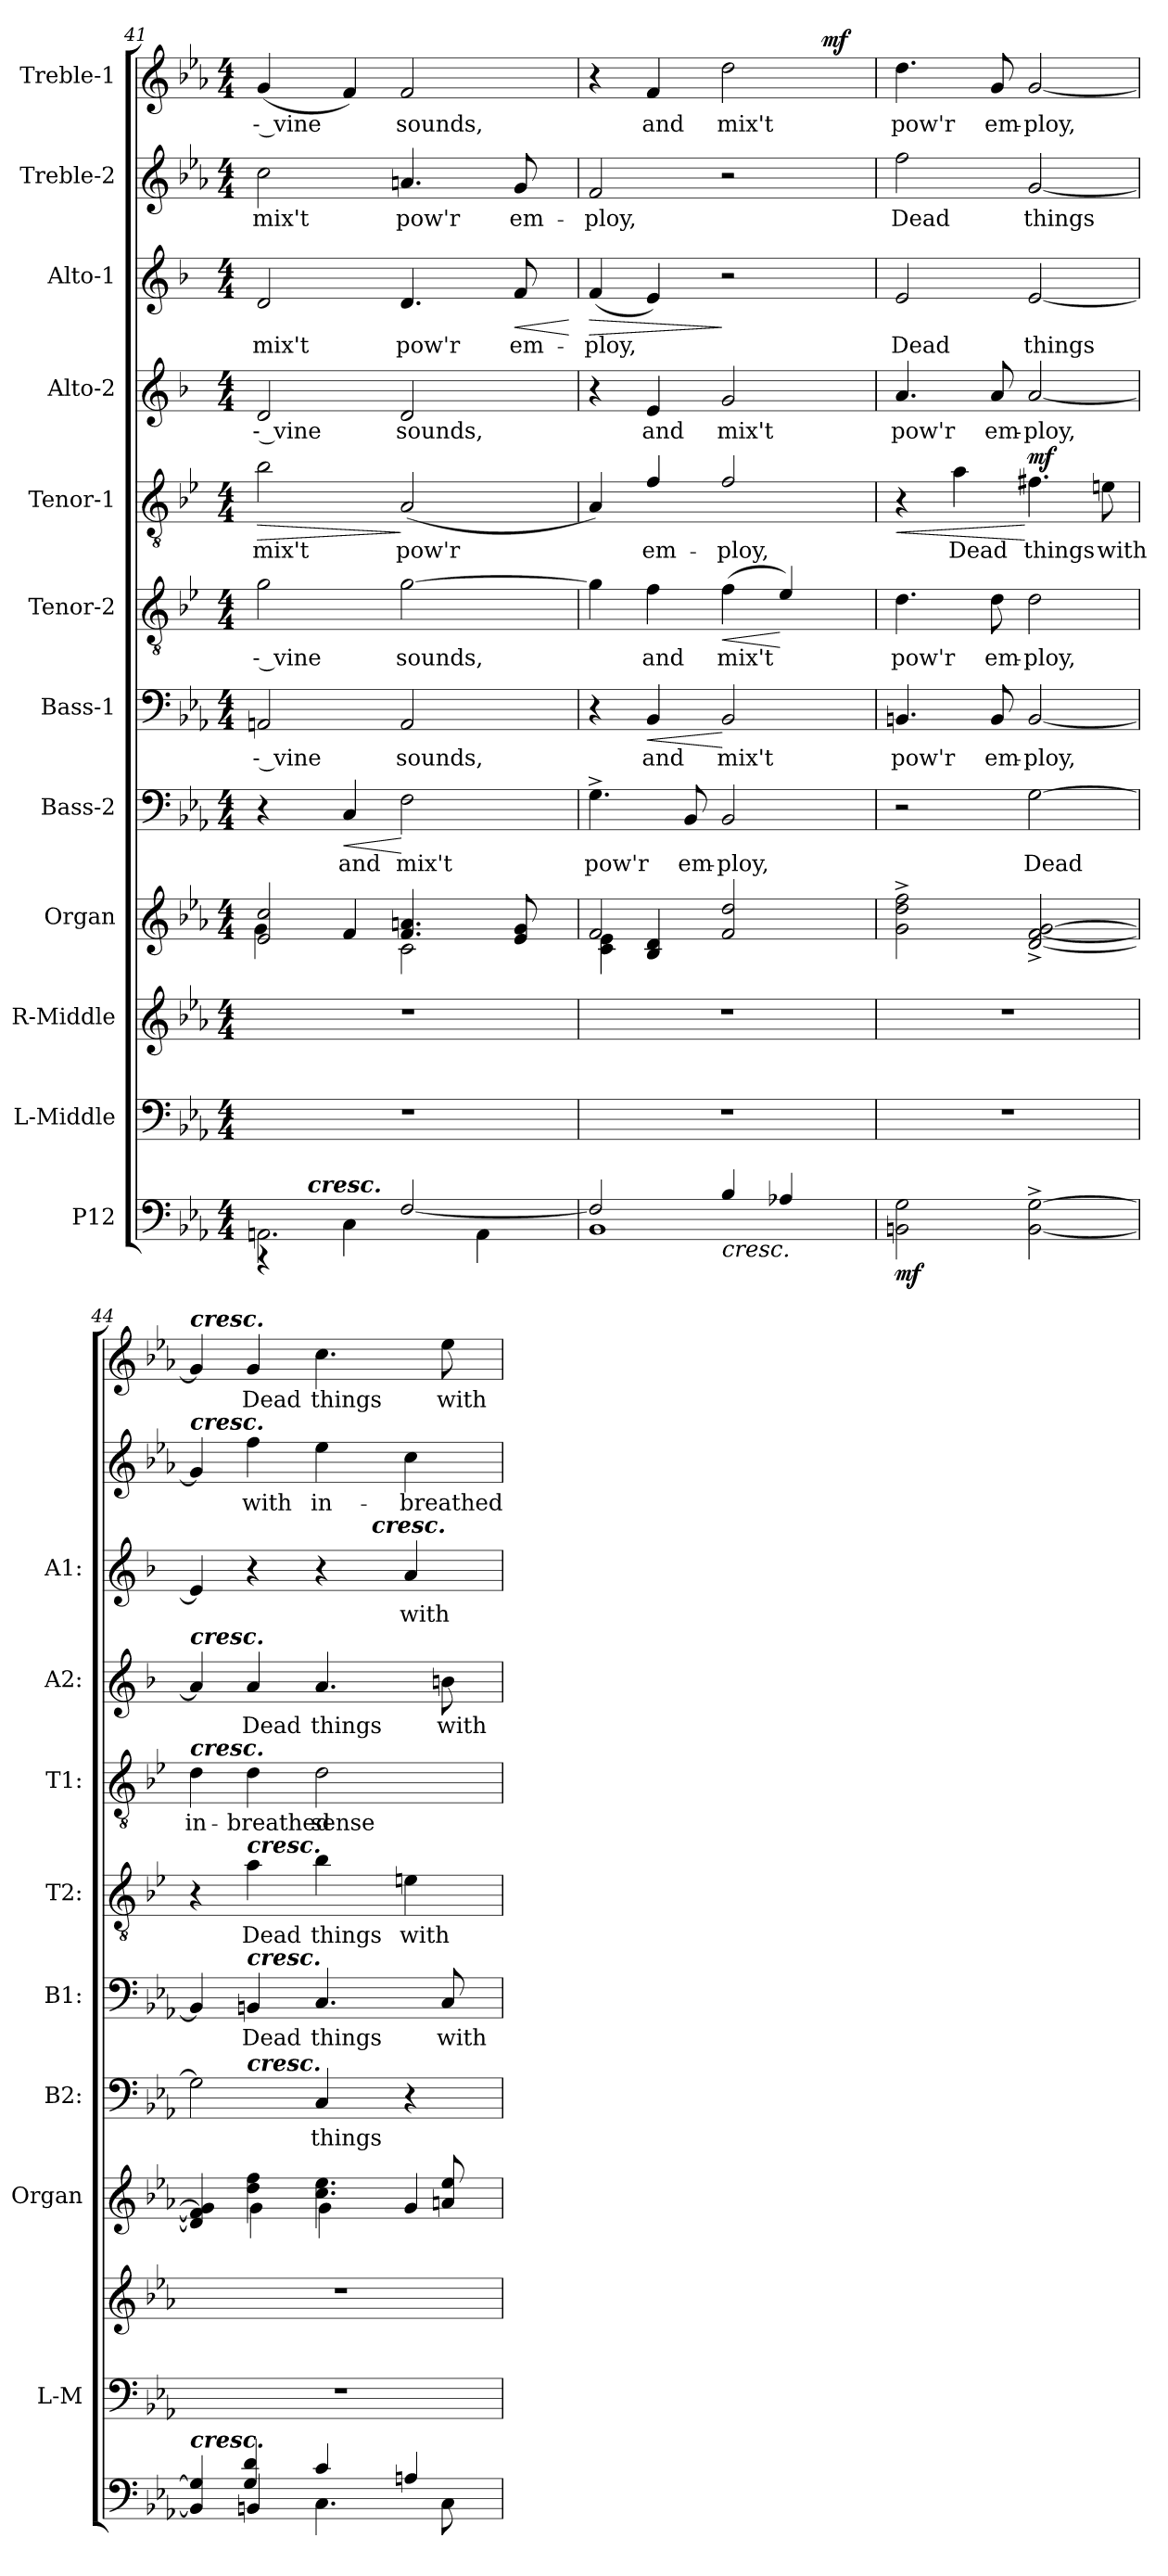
**kern	**dynam	**kern	**kern	**kern	**kern	**text	**dynam	**kern	**text	**dynam	**kern	**text	**dynam	**kern	**text	**dynam	**kern	**text	**kern	**text	**dynam	**kern	**text	**kern	**text	**dynam
*part12	*part12	*part11	*part10	*part9	*part8	*part8	*part8	*part7	*part7	*part7	*part6	*part6	*part6	*part5	*part5	*part5	*part4	*part4	*part3	*part3	*part3	*part2	*part2	*part1	*part1	*part1
*staff12	*staff12	*staff11	*staff10	*staff9	*staff8	*staff8	*staff8	*staff7	*staff7	*staff7	*staff6	*staff6	*staff6	*staff5	*staff5	*staff5	*staff4	*staff4	*staff3	*staff3	*staff3	*staff2	*staff2	*staff1	*staff1	*staff1
*I"P12	*	*I"L-Middle	*I"R-Middle	*I"Organ	*I"Bass-2	*	*	*I"Bass-1	*	*	*I"Tenor-2	*	*	*I"Tenor-1	*	*	*I"Alto-2	*	*I"Alto-1	*	*	*I"Treble-2	*	*I"Treble-1	*	*
*	*	*I'L-M	*	*I'Organ	*I'B2:	*	*	*I'B1:	*	*	*I'T2:	*	*	*I'T1:	*	*	*I'A2:	*	*I'A1:	*	*	*	*	*	*	*
!!LO:PB:g=z
*clefF4	*	*clefF4	*clefG2	*clefG2	*clefF4	*	*	*clefF4	*	*	*clefGv2	*	*	*clefGv2	*	*	*clefG2	*	*clefG2	*	*	*clefG2	*	*clefG2	*	*
*	*	*	*	*	*	*	*	*	*	*	*ITrd4c7	*	*	*ITrd4c7	*	*	*ITrd1c2	*	*ITrd1c2	*	*	*ITrd-7c-12	*	*ITrd-7c-12	*	*
*k[b-e-a-]	*	*k[b-e-a-]	*k[b-e-a-]	*k[b-e-a-]	*k[b-e-a-]	*	*	*k[b-e-a-]	*	*	*k[b-e-a-]	*	*	*k[b-e-a-]	*	*	*k[b-e-a-]	*	*k[b-e-a-]	*	*	*k[b-e-a-]	*	*k[b-e-a-]	*	*
*E-:	*	*E-:	*E-:	*E-:	*E-:	*	*	*E-:	*	*	*E-:	*	*	*E-:	*	*	*E-:	*	*E-:	*	*	*E-:	*	*E-:	*	*
*M4/4	*	*M4/4	*M4/4	*M4/4	*M4/4	*	*	*M4/4	*	*	*M4/4	*	*	*M4/4	*	*	*M4/4	*	*M4/4	*	*	*M4/4	*	*M4/4	*	*
=41	=41	=41	=41	=41	=41	=41	=41	=41	=41	=41	=41	=41	=41	=41	=41	=41	=41	=41	=41	=41	=41	=41	=41	=41	=41	=41
*^	*	*	*	*^	*	*	*	*	*	*	*	*	*	*	*	*	*	*	*	*	*	*	*	*	*	*
!	!	!	!	!	!	!	!	!	!	!	!LO:LY:b:color=#000000	!	!	!	!	!	!	!	!	!	!	!	!	!	!	!	!	!
!	!	!	!	!	!	!	!	!	!	!	!	!	!	!LO:LY:b:color=#000000	!	!	!	!	!	!	!	!	!	!	!	!	!	!
!	!	!	!	!	!	!	!	!	!	!	!	!	!	!	!	!	!LO:LY:b:color=#000000	!LO:HP:b	!	!	!	!	!	!	!	!	!	!
!	!	!	!	!	!	!	!	!	!	!	!	!	!	!	!	!	!	!	!	!LO:LY:b:color=#000000	!	!	!	!	!	!	!	!
!	!	!	!	!	!	!	!	!	!	!	!	!	!	!	!	!	!	!	!	!	!	!LO:LY:b:color=#000000	!	!	!	!	!	!
!	!	!	!	!	!	!	!	!	!	!	!	!	!	!	!	!	!	!	!	!	!	!	!	!	!LO:LY:b:color=#000000	!	!	!
!	!	!	!	!	!	!	!	!	!	!	!	!	!	!	!	!	!	!	!	!	!	!	!	!	!	!	!LO:LY:b:color=#000000	!
*	*^	*	*	*	*	*	*	*	*	*	*	*	*	*	*	*	*	*	*	*	*	*	*	*	*	*	*	*
2.AAni\	4r	8ryy	.	1r	1r	2e-i/ 2cci	4gi\	4r	.	.	2AAni/	-- vine	.	2ci\	-- vine	.	2e-i\	mix't	>	2ci/	-- vine	2ci/	mix't	.	2ccci\	mix't	(4ggi/	-- vine	.
.	.	128ryy	.	.	.	.	.	.	.	.	.	.	.	.	.	.	.	.	.	.	.	.	.	.	.	.	.	.	.
.	.	256ryy	.	.	.	.	.	.	.	.	.	.	.	.	.	.	.	.	.	.	.	.	.	.	.	.	.	.	.
.	.	1024ryy	.	.	.	.	.	.	.	.	.	.	.	.	.	.	.	.	.	.	.	.	.	.	.	.	.	.	.
!	!	!LO:TX:a:Bi:t=cresc.	!	!	!	!	!	!	!	!	!	!	!	!	!	!	!	!	!	!	!	!	!	!	!	!	!	!	!
.	.	2ryy	.	.	.	.	.	.	.	.	.	.	.	.	.	.	.	.	.	.	.	.	.	.	.	.	.	.	.
!	!	!	!	!	!	!	!	!	!LO:LY:b:color=#000000	!LO:HP:b	!	!	!	!	!	!	!	!	!	!	!	!	!	!	!	!	!	!	!
.	4Ci\	.	.	.	.	.	4fi/	4Ci/	and	<	.	.	.	.	.	.	.	.	.	.	.	.	.	.	.	.	4ffi/)	.	.
!	!	!	!	!	!	!	!	!	!LO:LY:b:color=#000000	!	!	!	!	!	!	!	!	!	!	!	!	!	!	!	!	!	!	!	!
!	!	!	!	!	!	!	!	!	!	!	!	!LO:LY:b:color=#000000	!	!	!	!	!	!	!	!	!	!	!	!	!	!	!	!	!
!	!	!	!	!	!	!	!	!	!	!	!	!	!	!	!LO:LY:b:color=#000000	!	!	!	!	!	!	!	!	!	!	!	!	!	!
!	!	!	!	!	!	!	!	!	!	!	!	!	!	!	!	!	!	!LO:LY:b:color=#000000	!	!	!	!	!	!	!	!	!	!	!
!	!	!	!	!	!	!	!	!	!	!	!	!	!	!	!	!	!	!	!	!	!LO:LY:b:color=#000000	!	!	!	!	!	!	!	!
!	!	!	!	!	!	!	!	!	!	!	!	!	!	!	!	!	!	!	!	!	!	!	!LO:LY:b:color=#000000	!	!	!	!	!	!
!	!	!	!	!	!	!	!	!	!	!	!	!	!	!	!	!	!	!	!	!	!	!	!	!	!	!LO:LY:b:color=#000000	!	!	!
!	!	!	!	!	!	!	!	!	!	!	!	!	!	!	!	!	!	!	!	!	!	!	!	!	!	!	!	!LO:LY:b:color=#000000	!
.	[2Fi/	.	.	.	.	2ci\	4.fi/ 4.ani	2Fi\	mix't	[	2AAi/	sounds,	.	[2ci\	sounds,	.	(2Di/	pow'r	]	2ci/	sounds,	4.ci/	pow'r	.	4.aani/	pow'r	2ffi/	sounds,	.
.	.	4ryy	.	.	.	.	.	.	.	.	.	.	.	.	.	.	.	.	.	.	.	.	.	.	.	.	.	.	.
4AAi\	.	.	.	.	.	.	.	.	.	.	.	.	.	.	.	.	.	.	.	.	.	.	.	.	.	.	.	.	.
!	!	!	!	!	!	!	!	!	!	!	!	!	!	!	!	!	!	!	!	!	!	!	!LO:LY:b:color=#000000	!LO:HP:b	!	!	!	!	!
!	!	!	!	!	!	!	!	!	!	!	!	!	!	!	!	!	!	!	!	!	!	!	!	!	!	!LO:LY:b:color=#000000	!	!	!
.	.	.	.	.	.	.	8e-i/ 8gi	.	.	.	.	.	.	.	.	.	.	.	.	.	.	8e-i/	em-	<	8ggi/	em-	.	.	.
.	.	16ryy	.	.	.	.	.	.	.	.	.	.	.	.	.	.	.	.	.	.	.	.	.	.	.	.	.	.	.
.	.	32ryy	.	.	.	.	.	.	.	.	.	.	.	.	.	.	.	.	.	.	.	.	.	.	.	.	.	.	.
.	.	64ryy	.	.	.	.	.	.	.	.	.	.	.	.	.	.	.	.	.	.	.	.	.	.	.	.	.	.	.
.	.	512.ryy	.	.	.	.	.	.	.	.	.	.	.	.	.	.	.	.	.	.	.	.	.	.	.	.	.	.	.
*	*	*	*	*	*	*v	*v	*	*	*	*	*	*	*	*	*	*	*	*	*	*	*	*	*	*	*	*	*	*
.	.	.	.	.	.	.	.	.	.	.	.	.	.	.	.	.	.	.	.	.	.	.	[	.	.	.	.	.
*	*v	*v	*	*	*	*	*	*	*	*	*	*	*	*	*	*	*	*	*	*	*	*	*	*	*	*	*	*
=42	=42	=42	=42	=42	=42	=42	=42	=42	=42	=42	=42	=42	=42	=42	=42	=42	=42	=42	=42	=42	=42	=42	=42	=42	=42	=42	=42
*	*	*	*	*	*^	*	*	*	*	*	*	*	*	*	*	*	*	*	*	*	*	*	*	*	*	*	*
*	*^	*	*	*	*	*	*	*	*	*	*	*	*	*	*	*	*	*	*	*	*	*	*	*	*	*	*	*
!	!	!	!	!	!	!	!	!	!LO:LY:b:color=#000000	!	!	!	!	!	!	!	!	!	!	!	!	!	!	!	!	!	!	!	!
*	*v	*v	*	*	*	*	*	*	*	*	*	*	*	*	*	*	*	*	*	*	*	*	*	*	*	*	*	*	*
*	*^	*	*	*	*	*	*	*	*	*	*	*	*	*	*	*	*	*	*	*	*	*	*	*	*	*	*	*
!	!	!	!	!	!	!	!	!	!	!	!	!	!	!	!	!	!	!	!	!	!	!	!LO:LY:b:color=#000000	!LO:HP:b	!	!	!	!	!
*	*v	*v	*	*	*	*	*	*	*	*	*	*	*	*	*	*	*	*	*	*	*	*	*	*	*	*	*	*	*
*	*^	*	*	*	*	*	*	*	*	*	*	*	*	*	*	*	*	*	*	*	*	*	*	*	*	*	*	*
!	!	!	!	!	!	!	!	!	!	!	!	!	!	!	!	!	!	!	!	!	!	!	!	!	!	!LO:LY:b:color=#000000	!	!	!
*	*v	*v	*	*	*	*	*	*	*	*	*	*	*	*	*	*	*	*	*	*	*	*	*	*	*	*	*^	*	*
1BB-i	2Fi/]	.	1r	1r	2fi/	4ci\ 4e-i	4.G^i\	pow'r	.	4r	.	.	4ci\]	.	.	4Di/)	.	.	4r	.	(4e-i/	-ploy,	>	2ffi/	-ploy,	4r	2ryy	.	.
!	!	!	!	!	!	!	!	!	!	!	!LO:LY:b:color=#000000	!LO:HP:b	!	!	!	!	!	!	!	!	!	!	!	!	!	!	!	!	!
!	!	!	!	!	!	!	!	!	!	!	!	!	!	!LO:LY:b:color=#000000	!	!	!	!	!	!	!	!	!	!	!	!	!	!	!
!	!	!	!	!	!	!	!	!	!	!	!	!	!	!	!	!	!LO:LY:b:color=#000000	!	!	!	!	!	!	!	!	!	!	!	!
!	!	!	!	!	!	!	!	!	!	!	!	!	!	!	!	!	!	!	!	!LO:LY:b:color=#000000	!	!	!	!	!	!	!	!	!
!	!	!	!	!	!	!	!	!	!	!	!	!	!	!	!	!	!	!	!	!	!	!	!	!	!	!	!	!LO:LY:b:color=#000000	!
.	.	.	.	.	.	4B-i/ 4di	.	.	.	4BB-i/	and	<	4B-i\	and	.	4B-i/	em-	.	4di/	and	4di/)	.	.	.	.	4ffi/	.	and	.
!	!	!	!	!	!	!	!	!LO:LY:b:color=#000000	!	!	!	!	!	!	!	!	!	!	!	!	!	!	!	!	!	!	!	!	!
.	.	.	.	.	.	.	8BB-i/	em-	.	.	.	.	.	.	.	.	.	.	.	.	.	.	.	.	.	.	.	.	.
!	!	!LO:HP:b	!	!	!	!	!	!	!	!	!	!	!	!	!	!	!	!	!	!	!	!	!	!	!	!	!	!	!
!	!	!	!	!	!	!	!	!LO:LY:b:color=#000000	!	!	!	!	!	!	!	!	!	!	!	!	!	!	!	!	!	!	!	!	!
!	!	!	!	!	!	!	!	!	!	!	!LO:LY:b:color=#000000	!	!	!	!	!	!	!	!	!	!	!	!	!	!	!	!	!	!
!	!	!	!	!	!	!	!	!	!	!	!	!	!	!LO:LY:b:color=#000000	!LO:HP:b	!	!	!	!	!	!	!	!	!	!	!	!	!	!
!	!	!	!	!	!	!	!	!	!	!	!	!	!	!	!	!	!LO:LY:b:color=#000000	!	!	!	!	!	!	!	!	!	!	!	!
!	!	!	!	!	!	!	!	!	!	!	!	!	!	!	!	!	!	!	!	!LO:LY:b:color=#000000	!	!	!	!	!	!	!	!	!
!	!	!	!	!	!	!	!	!	!	!	!	!	!	!	!	!	!	!	!	!	!	!	!	!	!	!	!	!LO:LY:b:color=#000000	!
.	4B-i/	<	.	.	2fi/ 2ddi	2ryy	2BB-i/	-ploy,	.	2BB-i/	mix't	[	(4B-i\	mix't	<	2B-i/	-ploy,	.	2fi/	mix't	2r	.	]	2r	.	2dddi\	4ryy	mix't	.
.	4A-Xi/	.	.	.	.	.	.	.	.	.	.	.	4A-i/)	.	[	.	.	.	.	.	.	.	.	.	.	.	16ryy	.	.
.	.	.	.	.	.	.	.	.	.	.	.	.	.	.	.	.	.	.	.	.	.	.	.	.	.	.	32ryy	.	.
.	.	.	.	.	.	.	.	.	.	.	.	.	.	.	.	.	.	.	.	.	.	.	.	.	.	.	512ryy	.	.
.	.	.	.	.	.	.	.	.	.	.	.	.	.	.	.	.	.	.	.	.	.	.	.	.	.	.	8ryy	.	mf
.	.	.	.	.	.	.	.	.	.	.	.	.	.	.	.	.	.	.	.	.	.	.	.	.	.	.	64...ryy	.	.
*v	*v	*	*	*	*v	*v	*	*	*	*	*	*	*	*	*	*	*	*	*	*	*	*	*	*	*	*v	*v	*	*
=43	=43	=43	=43	=43	=43	=43	=43	=43	=43	=43	=43	=43	=43	=43	=43	=43	=43	=43	=43	=43	=43	=43	=43	=43	=43	=43
*^	*	*	*	*^	*	*	*	*	*	*	*	*	*	*	*	*	*	*	*	*	*	*	*	*^	*	*
!	!	!	!	!	!	!	!	!	!	!	!LO:LY:b:color=#000000	!	!	!	!	!	!	!	!	!	!	!	!	!	!	!	!	!	!
*v	*v	*	*	*	*v	*v	*	*	*	*	*	*	*	*	*	*	*	*	*	*	*	*	*	*	*	*v	*v	*	*
*^	*	*	*	*^	*	*	*	*	*	*	*	*	*	*	*	*	*	*	*	*	*	*	*	*^	*	*
!	!	!	!	!	!	!	!	!	!	!	!	!	!	!LO:LY:b:color=#000000	!	!	!	!LO:HP:b	!	!	!	!	!	!	!	!	!	!	!
*v	*v	*	*	*	*v	*v	*	*	*	*	*	*	*	*	*	*	*	*	*	*	*	*	*	*	*	*v	*v	*	*
*^	*	*	*	*^	*	*	*	*	*	*	*	*	*	*	*	*	*	*	*	*	*	*	*	*^	*	*
!	!	!	!	!	!	!	!	!	!	!	!	!	!	!	!	!	!	!	!	!LO:LY:b:color=#000000	!	!	!	!	!	!	!	!	!
*v	*v	*	*	*	*v	*v	*	*	*	*	*	*	*	*	*	*	*	*	*	*	*	*	*	*	*	*v	*v	*	*
*^	*	*	*	*^	*	*	*	*	*	*	*	*	*	*	*	*	*	*	*	*	*	*	*	*^	*	*
!	!	!	!	!	!	!	!	!	!	!	!	!	!	!	!	!	!	!	!	!	!	!LO:LY:b:color=#000000	!	!	!	!	!	!	!
*v	*v	*	*	*	*v	*v	*	*	*	*	*	*	*	*	*	*	*	*	*	*	*	*	*	*	*	*v	*v	*	*
*^	*	*	*	*^	*	*	*	*	*	*	*	*	*	*	*	*	*	*	*	*	*	*	*	*^	*	*
!	!	!	!	!	!	!	!	!	!	!	!	!	!	!	!	!	!	!	!	!	!	!	!	!	!LO:LY:b:color=#000000	!	!	!	!
*v	*v	*	*	*	*v	*v	*	*	*	*	*	*	*	*	*	*	*	*	*	*	*	*	*	*	*	*v	*v	*	*
*^	*	*	*	*^	*	*	*	*	*	*	*	*	*	*	*	*	*	*	*	*	*	*	*	*^	*	*
!	!	!	!	!	!	!	!	!	!	!	!	!	!	!	!	!	!	!	!	!	!	!	!	!	!	!	!	!LO:LY:b:color=#000000	!
*v	*v	*	*	*	*v	*v	*	*	*	*	*	*	*	*	*	*	*	*	*	*	*	*	*	*	*	*v	*v	*	*
2BBni\ 2Gi	mf	1r	1r	2gi\^ 2ddi^ 2ffi^	2r	.	.	4.BBni/	pow'r	.	4.Gi\	pow'r	.	4r	.	<	4.gi/	pow'r	2di/	Dead	.	2fffi\	Dead	4.dddi\	pow'r	.
!	!	!	!	!	!	!	!	!	!	!	!	!	!	!	!LO:LY:b:color=#000000	!	!	!	!	!	!	!	!	!	!	!
.	.	.	.	.	.	.	.	.	.	.	.	.	.	4di\	Dead	.	.	.	.	.	.	.	.	.	.	.
!	!	!	!	!	!	!	!	!	!LO:LY:b:color=#000000	!	!	!	!	!	!	!	!	!	!	!	!	!	!	!	!	!
!	!	!	!	!	!	!	!	!	!	!	!	!LO:LY:b:color=#000000	!	!	!	!	!	!	!	!	!	!	!	!	!	!
!	!	!	!	!	!	!	!	!	!	!	!	!	!	!	!	!	!	!LO:LY:b:color=#000000	!	!	!	!	!	!	!	!
!	!	!	!	!	!	!	!	!	!	!	!	!	!	!	!	!	!	!	!	!	!	!	!	!	!LO:LY:b:color=#000000	!
.	.	.	.	.	.	.	.	8BBi/	em-	.	8Gi\	em-	.	.	.	.	8gi/	em-	.	.	.	.	.	8ggi/	em-	.
!	!	!	!	!	!	!LO:LY:b:color=#000000	!	!	!	!	!	!	!	!	!	!	!	!	!	!	!	!	!	!	!	!
!	!	!	!	!	!	!	!	!	!LO:LY:b:color=#000000	!	!	!	!	!	!	!	!	!	!	!	!	!	!	!	!	!
!	!	!	!	!	!	!	!	!	!	!	!	!LO:LY:b:color=#000000	!	!	!	!	!	!	!	!	!	!	!	!	!	!
!	!	!	!	!	!	!	!	!	!	!	!	!	!	!	!LO:LY:b:color=#000000	!	!	!	!	!	!	!	!	!	!	!
!	!	!	!	!	!	!	!	!	!	!	!	!	!	!	!	!	!	!LO:LY:b:color=#000000	!	!	!	!	!	!	!	!
!	!	!	!	!	!	!	!	!	!	!	!	!	!	!	!	!	!	!	!	!LO:LY:b:color=#000000	!	!	!	!	!	!
!	!	!	!	!	!	!	!	!	!	!	!	!	!	!	!	!	!	!	!	!	!	!	!LO:LY:b:color=#000000	!	!	!
!	!	!	!	!	!	!	!	!	!	!	!	!	!	!	!	!	!	!	!	!	!	!	!	!	!LO:LY:b:color=#000000	!
[2BBi\^ [2Gi^	.	.	.	[2di/^ [2fi^ [2gi^	[2Gi\	Dead	.	[2BBi/	-ploy,	.	2Gi\	-ploy,	.	4.Bni\	things	[ mf	[2gi/	-ploy,	[2di/	things	.	[2ggi/	things	[2ggi/	-ploy,	.
!	!	!	!	!	!	!	!	!	!	!	!	!	!	!	!LO:LY:b:color=#000000	!	!	!	!	!	!	!	!	!	!	!
.	.	.	.	.	.	.	.	.	.	.	.	.	.	8Ani\	with	.	.	.	.	.	.	.	.	.	.	.
.	[	.	.	.	.	.	.	.	.	.	.	.	.	.	.	.	.	.	.	.	.	.	.	.	.	.
=44	=44	=44	=44	=44	=44	=44	=44	=44	=44	=44	=44	=44	=44	=44	=44	=44	=44	=44	=44	=44	=44	=44	=44	=44	=44	=44
*^	*	*	*	*^	*	*	*	*	*	*	*	*	*	*	*	*	*	*	*	*	*	*	*	*	*	*
!	!	!	!	!	!	!	!	!	!	!	!	!	!	!	!	!	!	!	!	!	!	!	!	!	!	!LO:TX:a:Bi:t=cresc.	!	!
!	!	!	!	!	!	!	!	!	!	!	!	!	!	!	!	!	!	!	!	!	!	!	!	!LO:TX:a:Bi:t=cresc.	!	!	!	!
!	!	!	!	!	!	!	!	!	!	!	!	!	!	!	!	!	!	!	!LO:TX:a:Bi:t=cresc.	!	!	!	!	!	!	!	!	!
!	!	!	!	!	!	!	!	!	!	!	!	!	!	!	!	!LO:TX:a:Bi:t=cresc.	!	!	!	!	!	!	!	!	!	!	!	!
!LO:TX:a:Bi:t=cresc.	!	!	!	!	!	!	!	!	!	!	!	!	!	!	!	!	!	!	!	!	!	!	!	!	!	!	!	!
!	!	!	!	!	!	!	!	!	!	!	!	!	!	!	!	!	!LO:LY:b:color=#000000	!	!	!	!	!	!	!	!	!	!	!
*	*	*	*	*	*	*	*^	*	*	*	*	*	*	*	*	*	*	*	*	*	*^	*	*	*	*	*	*	*
4BBi/] 4Gi]	4ryy	.	1r	1r	4di/] 4fi] 4gi]	4ryy	2Gi\]	4ryy	.	.	4BBi/]	.	.	4r	.	.	4Gi\	in-	.	4gi/]	.	4di/]	2ryy	.	.	4ggi/]	.	4ggi/]	.	.
!	!	!	!	!	!	!	!	!	!	!	!	!LO:LY:b:color=#000000	!	!	!	!	!	!	!	!	!	!	!	!	!	!	!	!	!	!
!	!	!	!	!	!	!	!	!	!	!	!	!	!	!	!LO:LY:b:color=#000000	!	!	!	!	!	!	!	!	!	!	!	!	!	!	!
!	!	!	!	!	!	!	!	!	!	!	!	!	!	!	!	!	!	!LO:LY:b:color=#000000	!	!	!	!	!	!	!	!	!	!	!	!
!	!	!	!	!	!	!	!	!	!	!	!	!	!	!	!	!	!	!	!	!	!LO:LY:b:color=#000000	!	!	!	!	!	!	!	!	!
!	!	!	!	!	!	!	!	!	!	!	!	!	!	!	!	!	!	!	!	!	!	!	!	!	!	!	!LO:LY:b:color=#000000	!	!	!
!	!	!	!	!	!	!	!	!	!	!	!	!	!	!LO:TX:a:Bi:t=cresc.	!	!	!	!	!	!	!	!	!	!	!	!	!	!	!	!
!	!	!	!	!	!	!	!	!	!	!	!LO:TX:a:Bi:t=cresc.	!	!	!	!	!	!	!	!	!	!	!	!	!	!	!	!	!	!	!
!	!	!	!	!	!	!	!	!LO:TX:a:Bi:t=cresc.	!	!	!	!	!	!	!	!	!	!	!	!	!	!	!	!	!	!	!	!	!	!
!	!	!	!	!	!	!	!	!	!	!	!	!	!	!	!	!	!	!	!	!	!	!	!	!	!	!	!	!	!LO:LY:b:color=#000000	!
4BBni/	4Gi/ 4di	.	.	.	4ddi\ 4ffi	4gi\	.	2.ryy	.	.	4BBni/	Dead	.	4di\	Dead	.	4Gi\	-breathed	.	4gi/	Dead	4r	.	.	.	4fffi\	with	4ggi/	Dead	.
!	!	!	!	!	!	!	!	!	!LO:LY:b:color=#000000	!	!	!	!	!	!	!	!	!	!	!	!	!	!	!	!	!	!	!	!	!
!	!	!	!	!	!	!	!	!	!	!	!	!LO:LY:b:color=#000000	!	!	!	!	!	!	!	!	!	!	!	!	!	!	!	!	!	!
!	!	!	!	!	!	!	!	!	!	!	!	!	!	!	!LO:LY:b:color=#000000	!	!	!	!	!	!	!	!	!	!	!	!	!	!	!
!	!	!	!	!	!	!	!	!	!	!	!	!	!	!	!	!	!	!LO:LY:b:color=#000000	!	!	!	!	!	!	!	!	!	!	!	!
!	!	!	!	!	!	!	!	!	!	!	!	!	!	!	!	!	!	!	!	!	!LO:LY:b:color=#000000	!	!	!	!	!	!	!	!	!
!	!	!	!	!	!	!	!	!	!	!	!	!	!	!	!	!	!	!	!	!	!	!	!	!	!	!	!LO:LY:b:color=#000000	!	!	!
!	!	!	!	!	!	!	!	!	!	!	!	!	!	!	!	!	!	!	!	!	!	!	!	!	!	!	!	!	!LO:LY:b:color=#000000	!
4.Ci\	4ci/	.	.	.	4.cci\ 4.ee-i	4gi\	4Ci/	.	things	.	4.Ci/	things	.	4e-i\	things	.	2Gi\	sense	.	4.gi/	things	4r	8ryy	.	.	4eee-i\	in-	4.ccci\	things	.
.	.	.	.	.	.	.	.	.	.	.	.	.	.	.	.	.	.	.	.	.	.	.	64ryy	.	.	.	.	.	.	.
.	.	.	.	.	.	.	.	.	.	.	.	.	.	.	.	.	.	.	.	.	.	.	128ryy	.	.	.	.	.	.	.
.	.	.	.	.	.	.	.	.	.	.	.	.	.	.	.	.	.	.	.	.	.	.	1024ryy	.	.	.	.	.	.	.
!	!	!	!	!	!	!	!	!	!	!	!	!	!	!	!	!	!	!	!	!	!	!	!LO:TX:a:Bi:t=cresc.	!	!	!	!	!	!	!
.	.	.	.	.	.	.	.	.	.	.	.	.	.	.	.	.	.	.	.	.	.	.	4ryy	.	.	.	.	.	.	.
!	!	!	!	!	!	!	!	!	!	!	!	!	!	!	!LO:LY:b:color=#000000	!	!	!	!	!	!	!	!	!	!	!	!	!	!	!
!	!	!	!	!	!	!	!	!	!	!	!	!	!	!	!	!	!	!	!	!	!	!	!	!LO:LY:b:color=#000000	!	!	!	!	!	!
!	!	!	!	!	!	!	!	!	!	!	!	!	!	!	!	!	!	!	!	!	!	!	!	!	!	!	!LO:LY:b:color=#000000	!	!	!
.	4Ani/	.	.	.	.	4gi/	4r	.	.	.	.	.	.	4Ani\	with	.	.	.	.	.	.	4gi/	.	with	.	4ccci\	-breathed	.	.	.
!	!	!	!	!	!	!	!	!	!	!	!	!LO:LY:b:color=#000000	!	!	!	!	!	!	!	!	!	!	!	!	!	!	!	!	!	!
!	!	!	!	!	!	!	!	!	!	!	!	!	!	!	!	!	!	!	!	!	!LO:LY:b:color=#000000	!	!	!	!	!	!	!	!	!
!	!	!	!	!	!	!	!	!	!	!	!	!	!	!	!	!	!	!	!	!	!	!	!	!	!	!	!	!	!LO:LY:b:color=#000000	!
8Ci\	.	.	.	.	8ani/ 8ee-i	.	.	.	.	.	8Ci/	with	.	.	.	.	.	.	.	8ani\	with	.	.	.	.	.	.	8eee-i\	with	.
.	.	.	.	.	.	.	.	.	.	.	.	.	.	.	.	.	.	.	.	.	.	.	16ryy	.	.	.	.	.	.	.
.	.	.	.	.	.	.	.	.	.	.	.	.	.	.	.	.	.	.	.	.	.	.	32ryy	.	.	.	.	.	.	.
.	.	.	.	.	.	.	.	.	.	.	.	.	.	.	.	.	.	.	.	.	.	.	256..ryy	.	.	.	.	.	.	.
*	*	*	*	*	*v	*v	*	*	*	*	*	*	*	*	*	*	*	*	*	*	*	*v	*v	*	*	*	*	*	*	*
*v	*v	*	*	*	*	*v	*v	*	*	*	*	*	*	*	*	*	*	*	*	*	*	*	*	*	*	*	*	*
=	=	=	=	=	=	=	=	=	=	=	=	=	=	=	=	=	=	=	=	=	=	=	=	=	=	=
*-	*-	*-	*-	*-	*-	*-	*-	*-	*-	*-	*-	*-	*-	*-	*-	*-	*-	*-	*-	*-	*-	*-	*-	*-	*-	*-
